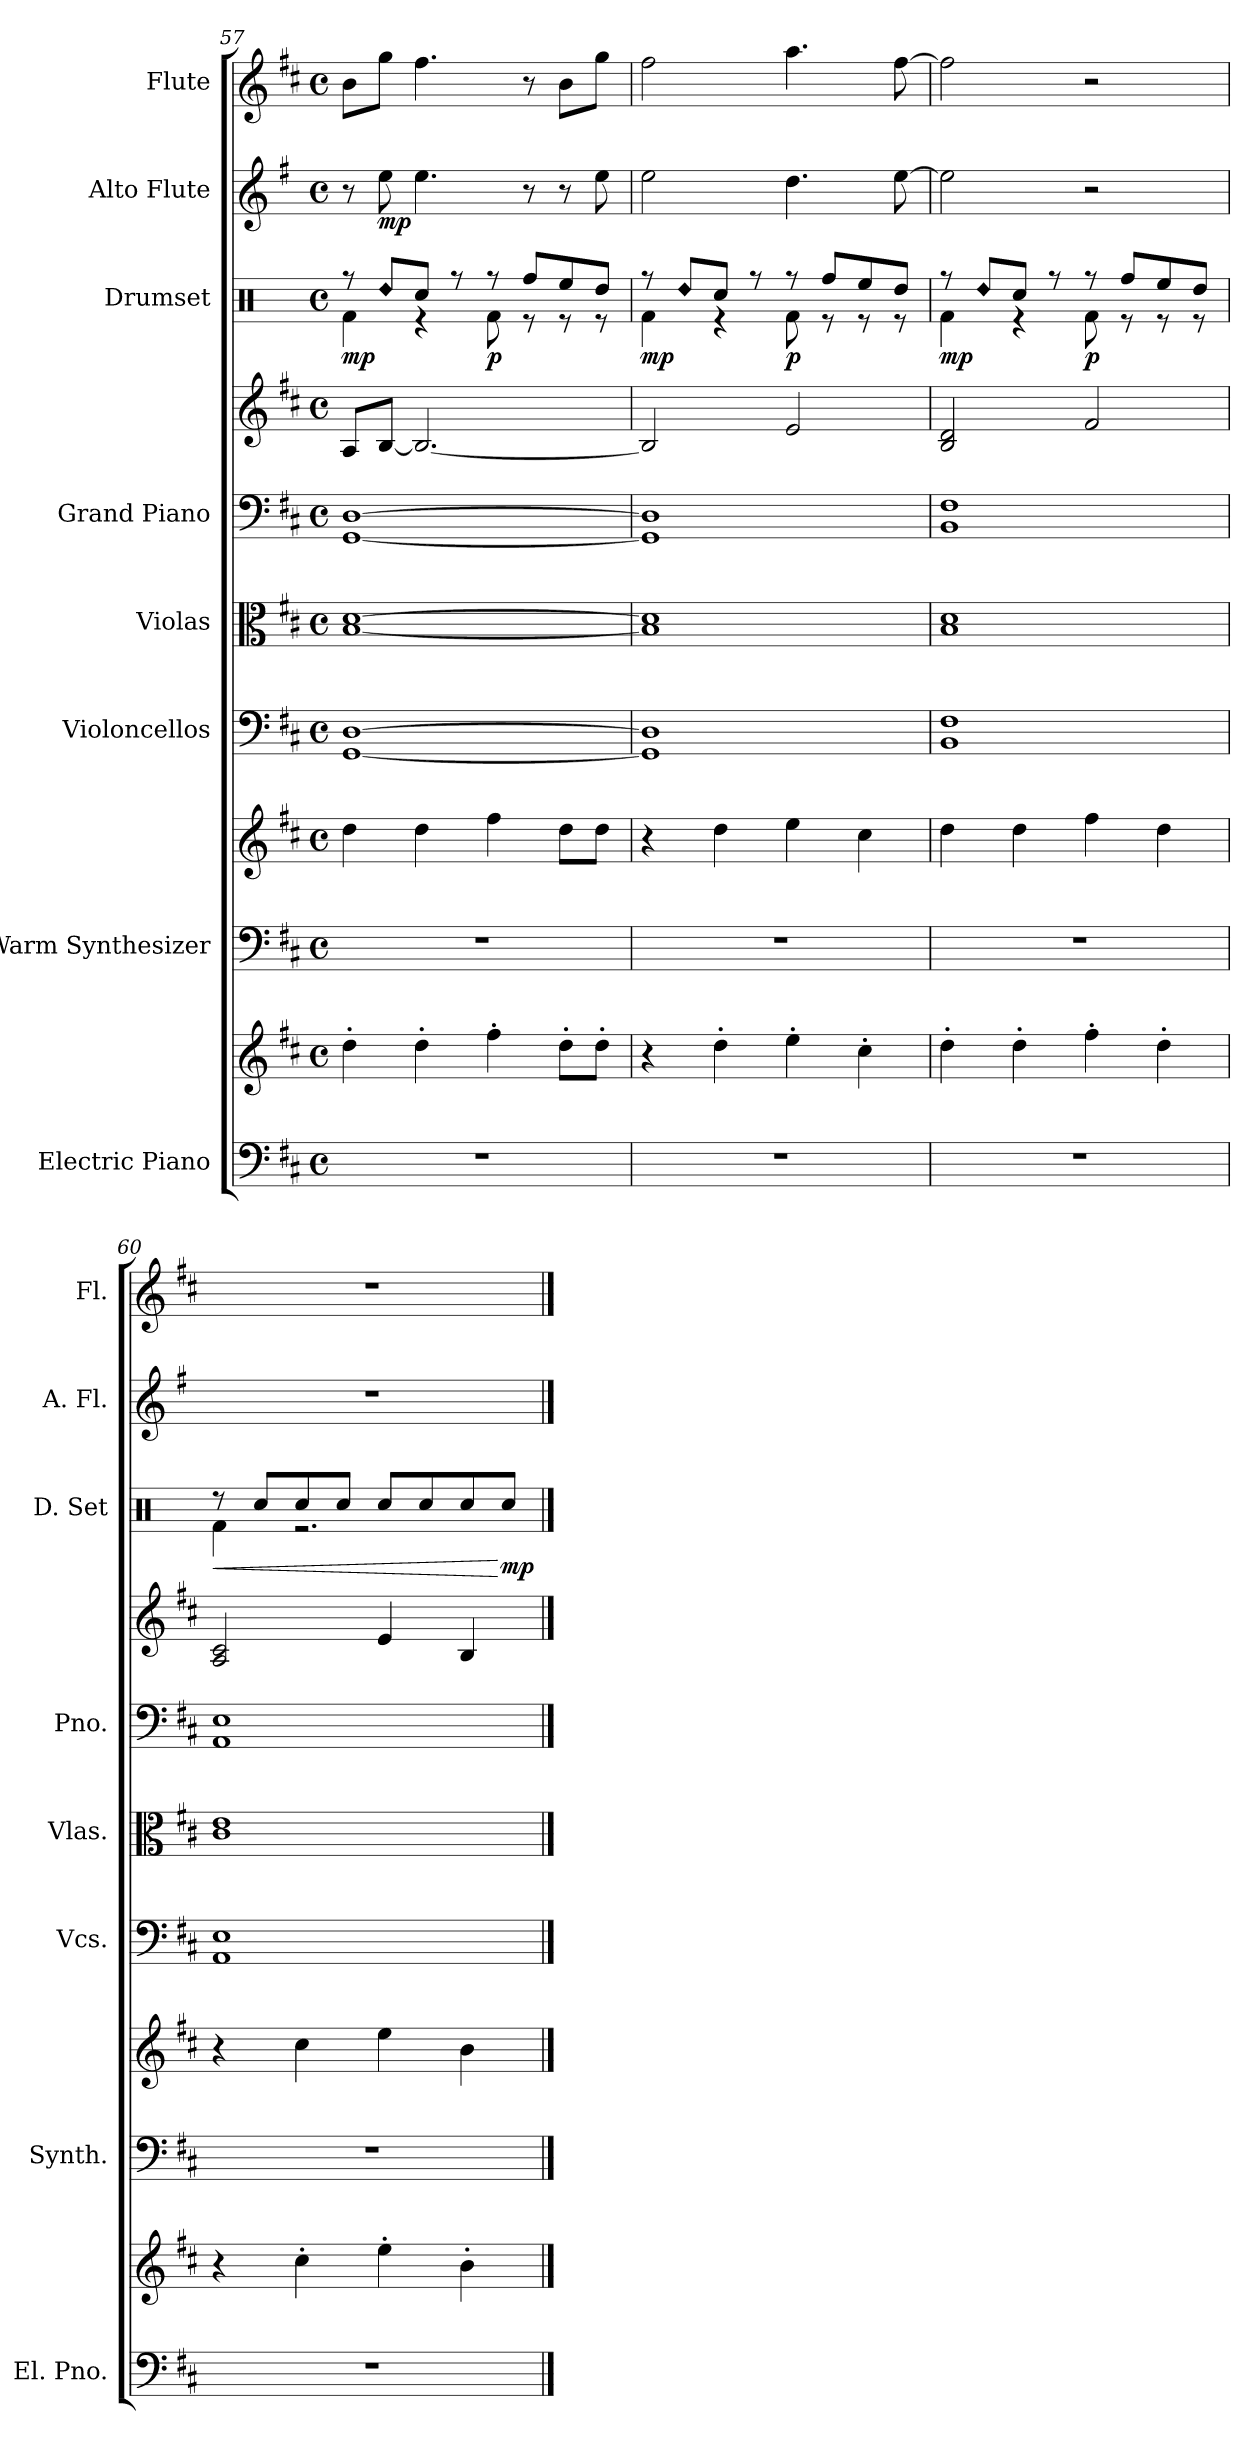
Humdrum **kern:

**kern	**kern	**kern	**kern	**kern	**kern	**kern	**kern	**kern	**dynam	**kern	**dynam	**kern
*part8	*part8	*part7	*part7	*part6	*part5	*part4	*part4	*part3	*part3	*part2	*part2	*part1
*staff11	*staff10	*staff9	*staff8	*staff7	*staff6	*staff5	*staff4	*staff3	*staff3	*staff2	*staff2	*staff1
*I"Electric Piano	*	*I"Warm Synthesizer	*	*I"Violoncellos	*I"Violas	*I"Grand Piano	*	*I"Drumset	*	*I"Alto Flute	*	*I"Flute
*I'El. Pno.	*	*I'Synth.	*	*I'Vcs.	*I'Vlas.	*I'Pno.	*	*I'D. Set	*	*I'A. Fl.	*	*I'Fl.
*clefF4	*clefG2	*clefF4	*clefG2	*clefF4	*clefC3	*clefF4	*clefG2	*clefX	*	*clefG2	*	*clefG2
*	*	*	*	*	*	*	*	*	*	*ITrd3c5	*	*
*k[f#c#]	*k[f#c#]	*k[f#c#]	*k[f#c#]	*k[f#c#]	*k[f#c#]	*k[f#c#]	*k[f#c#]	*k[]	*	*k[f#c#]	*	*k[f#c#]
*M4/4	*M4/4	*M4/4	*M4/4	*M4/4	*M4/4	*M4/4	*M4/4	*M4/4	*	*M4/4	*	*M4/4
*met(c)	*met(c)	*met(c)	*met(c)	*met(c)	*met(c)	*met(c)	*met(c)	*met(c)	*	*met(c)	*	*met(c)
=57	=57	=57	=57	=57	=57	=57	=57	=57	=57	=57	=57	=57
*	*	*	*	*	*	*	*	*^	*	*	*	*
!	!	!	!	!	!	!	!	!	!	!LO:DY:b	!	!	!
1r	4dd'\	1r	4dd\	[1GG [1D	[1B [1d	[1GG [1D	8A/L	8r	4Rf\	mp	8r	.	8b\L
!	!	!	!	!	!	!	!	!LO:N:head=diamond	!	!	!	!LO:DY:b	!
.	.	.	.	.	.	.	[8B/J	8Rdd/L	.	.	8b\	mp	8gg\J
.	4dd'\	.	4dd\	.	.	.	2.B/_	8Rcc/J	4r	.	4.b\	.	4.ff#\
.	.	.	.	.	.	.	.	8r	.	.	.	.	.
!	!	!	!	!	!	!	!	!	!	!LO:DY:b	!	!	!
.	4ff#'\	.	4ff#\	.	.	.	.	8r	8Rf\	p	.	.	.
.	.	.	.	.	.	.	.	8Rff/L	8r	.	8r	.	8r
.	8dd'\L	.	8dd\L	.	.	.	.	8Ree/	8r	.	8r	.	8b\L
.	8dd'\J	.	8dd\J	.	.	.	.	8Rdd/J	8r	.	8b\	.	8gg\J
=58	=58	=58	=58	=58	=58	=58	=58	=58	=58	=58	=58	=58	=58
!	!	!	!	!	!	!	!	!	!	!LO:DY:b	!	!	!
1r	4r	1r	4r	1GG] 1D]	1B] 1d]	1GG] 1D]	2B/]	8r	4Rf\	mp	2b\	.	2ff#\
!	!	!	!	!	!	!	!	!LO:N:head=diamond	!	!	!	!	!
.	.	.	.	.	.	.	.	8Rdd/L	.	.	.	.	.
.	4dd'\	.	4dd\	.	.	.	.	8Rcc/J	4r	.	.	.	.
.	.	.	.	.	.	.	.	8r	.	.	.	.	.
!	!	!	!	!	!	!	!	!	!	!LO:DY:b	!	!	!
.	4ee'\	.	4ee\	.	.	.	2e/	8r	8Rf\	p	4.a\	.	4.aa\
.	.	.	.	.	.	.	.	8Rff/L	8r	.	.	.	.
.	4cc#'\	.	4cc#\	.	.	.	.	8Ree/	8r	.	.	.	.
.	.	.	.	.	.	.	.	8Rdd/J	8r	.	[8b\	.	[8ff#\
=59	=59	=59	=59	=59	=59	=59	=59	=59	=59	=59	=59	=59	=59
!	!	!	!	!	!	!	!	!	!	!LO:DY:b	!	!	!
1r	4dd'\	1r	4dd\	1BB 1F#	1B 1d	1BB 1F#	2B/ 2d/	8r	4Rf\	mp	2b\]	.	2ff#\]
!	!	!	!	!	!	!	!	!LO:N:head=diamond	!	!	!	!	!
.	.	.	.	.	.	.	.	8Rdd/L	.	.	.	.	.
.	4dd'\	.	4dd\	.	.	.	.	8Rcc/J	4r	.	.	.	.
.	.	.	.	.	.	.	.	8r	.	.	.	.	.
!	!	!	!	!	!	!	!	!	!	!LO:DY:b	!	!	!
.	4ff#'\	.	4ff#\	.	.	.	2f#/	8r	8Rf\	p	2r	.	2r
.	.	.	.	.	.	.	.	8Rff/L	8r	.	.	.	.
.	4dd'\	.	4dd\	.	.	.	.	8Ree/	8r	.	.	.	.
.	.	.	.	.	.	.	.	8Rdd/J	8r	.	.	.	.
!!LO:PB:g=z
=60	=60	=60	=60	=60	=60	=60	=60	=60	=60	=60	=60	=60	=60
!	!	!	!	!	!	!	!	!	!	!LO:HP:b	!	!	!
1r	4r	1r	4r	1AA 1E	1c# 1e	1AA 1E	2A/ 2c#/	8r	4Rf\	<	1r	.	1r
.	.	.	.	.	.	.	.	8Rcc/L	.	.	.	.	.
.	4cc#'\	.	4cc#\	.	.	.	.	8Rcc/	2.r	.	.	.	.
.	.	.	.	.	.	.	.	8Rcc/J	.	.	.	.	.
.	4ee'\	.	4ee\	.	.	.	4e/	8Rcc/L	.	.	.	.	.
.	.	.	.	.	.	.	.	8Rcc/	.	.	.	.	.
.	4b'\	.	4b\	.	.	.	4B/	8Rcc/	.	.	.	.	.
!	!	!	!	!	!	!	!	!	!	!LO:DY:n=1:b	!	!	!
.	.	.	.	.	.	.	.	8Rcc/J	.	[ mp	.	.	.
*	*	*	*	*	*	*	*	*v	*v	*	*	*	*
==	==	==	==	==	==	==	==	==	==	==	==	==
*-	*-	*-	*-	*-	*-	*-	*-	*-	*-	*-	*-	*-
